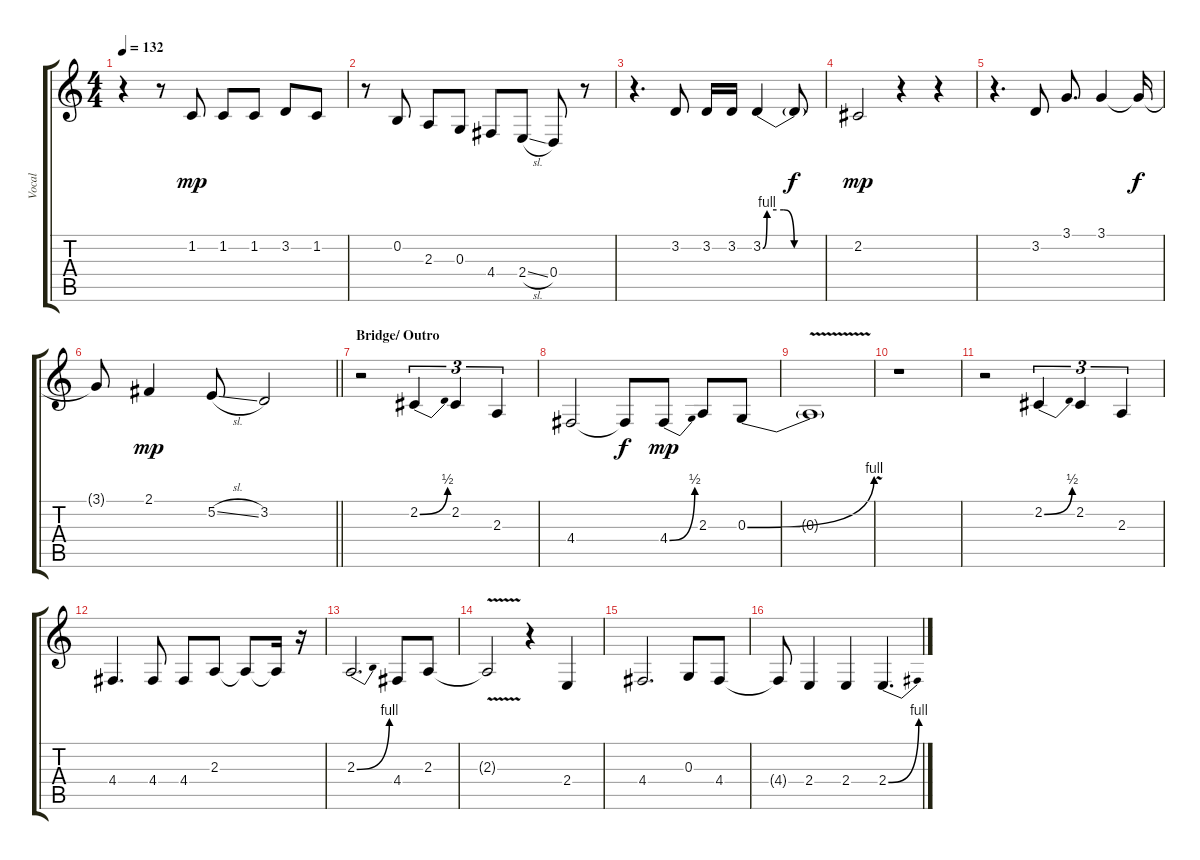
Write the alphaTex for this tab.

\track ("Vocal" "Vocal") {instrument oboe}
\staff {score tabs}
\tuning (E4 B3 G3 D3 A2 E2) {hide}
\ts (4 4)
\tempo 132
\clef g2
\ks c
r.4{dy mp} r.8 1.2.8 1.2.8 1.2.8 3.2.8 1.2.8 |
r.8 0.2.8 2.3.8 0.3.8 4.4.8 2.4{sl}.8 0.4.8 r.8 |
r.4{d} 3.2.8 3.2.16 3.2.16 3.2{be (custom 0 0 4 4 20 4 30 0 60 0)}.4 3.2{t}.8{dy f} |
2.2.2{dy mp} r.4 r.4 |
r.4{d} 3.2.8 3.1.8{d} 3.1.4 3.1{t}.16{dy f} |
\barLineRight lightlight
3.1{t}.8 2.1.4{dy mp} 5.2{sl}.8 3.2.2 |
\section ("" "Bridge/ Outro")
r.2 2.2{be (bend 0 0 60 2)}.4{tu (3 2)} 2.2.4{tu (3 2)} 2.3.4{tu (3 2)} |
4.4.2 4.4{t}.8{dy f} 4.4{be (bend 0 0 60 2)}.8{dy mp} 2.3.8 0.3{be (bend 0 0 60 4)}.8 |
0.3{v t}.1 |
r.1 |
r.2 2.2{be (bend 0 0 60 2)}.4{tu (3 2)} 2.2.4{tu (3 2)} 2.3.4{tu (3 2)} |
4.4.4{d} 4.4.8 4.4.8 2.3.8 2.3{t}.8 2.3{t}.16 r.16 |
2.3{be (bend 0 0 60 4)}.2{d} 4.4.8 2.3.8 |
2.3{v t}.2 r.4 2.4.4 |
4.4.2{d} 0.3.8 4.4.8 |
4.4{t}.8 2.4.4 2.4.4 2.4{be (bend 0 0 60 4)}.4{d}
